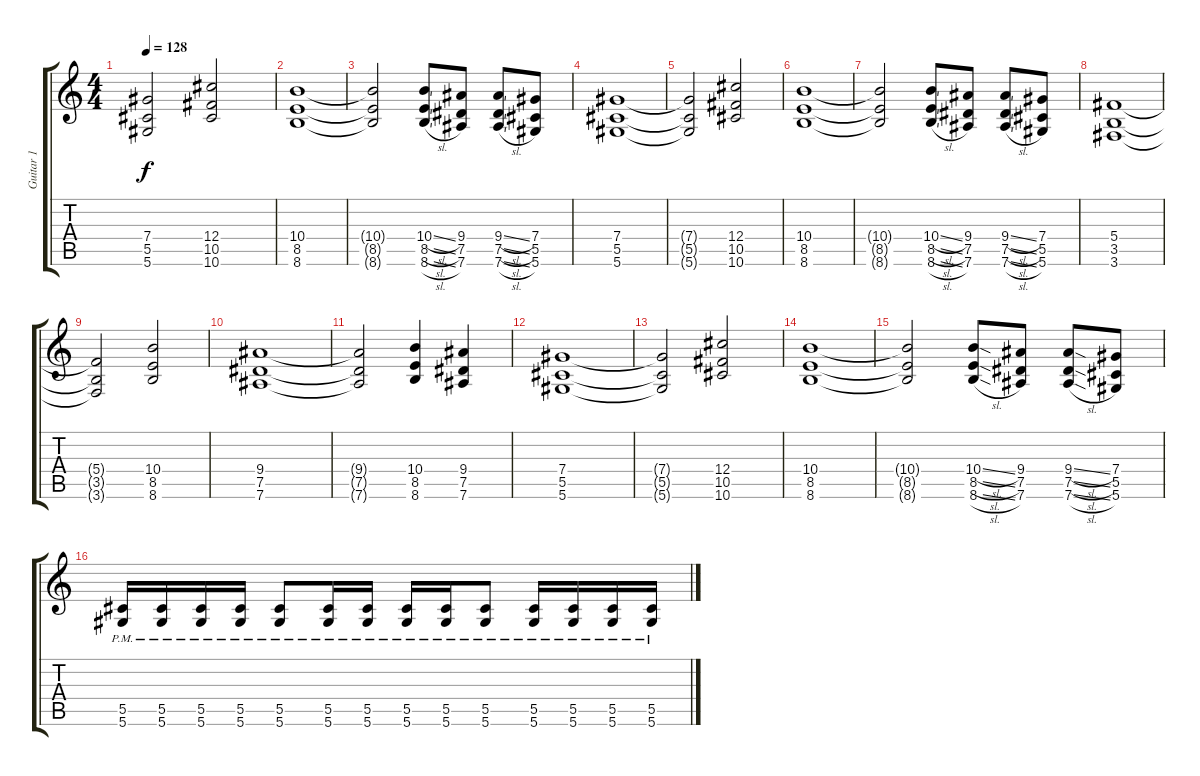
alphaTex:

\track ("Guitar 1" "Guitar 1") {instrument acousticguitarsteel}
\staff {score tabs}
\tuning (Eb4 Bb3 Gb3 Db3 Ab2 Eb2) {hide}
\ts (4 4)
\tempo 128
\clef g2
\ks c
(7.4{t} 5.5{t} 5.6{t}).2{dy f} (12.4 10.5 10.6).2 |
(10.4 8.5 8.6).1 |
(10.4{t} 8.5{t} 8.6{t}).2 (10.4{sl} 8.5{sl} 8.6{sl}).8 (9.4 7.5 7.6).8 (9.4{sl} 7.5{sl} 7.6{sl}).8 (7.4 5.5 5.6).8 |
(7.4 5.5 5.6).1 |
(7.4{t} 5.5{t} 5.6{t}).2 (12.4 10.5 10.6).2 |
(10.4 8.5 8.6).1 |
(10.4{t} 8.5{t} 8.6{t}).2 (10.4{sl} 8.5{sl} 8.6{sl}).8 (9.4 7.5 7.6).8 (9.4{sl} 7.5{sl} 7.6{sl}).8 (7.4 5.5 5.6).8 |
(5.4 3.5 3.6).1 |
(5.4{t} 3.5{t} 3.6{t}).2 (10.4 8.5 8.6).2 |
(9.4 7.5 7.6).1 |
(9.4{t} 7.5{t} 7.6{t}).2 (10.4 8.5 8.6).4 (9.4 7.5 7.6).4 |
(7.4 5.5 5.6).1 |
(7.4{t} 5.5{t} 5.6{t}).2 (12.4 10.5 10.6).2 |
(10.4 8.5 8.6).1 |
(10.4{t} 8.5{t} 8.6{t}).2 (10.4{sl} 8.5{sl} 8.6{sl}).8 (9.4 7.5 7.6).8 (9.4{sl} 7.5{sl} 7.6{sl}).8 (7.4 5.5 5.6).8 |
\section ("" "")
(5.5{pm} 5.6{pm}).16 (5.5{pm} 5.6{pm}).16 (5.5{pm} 5.6{pm}).16 (5.5{pm} 5.6{pm}).16 (5.5{pm} 5.6{pm}).8 (5.5{pm} 5.6{pm}).16 (5.5{pm} 5.6{pm}).16 (5.5{pm} 5.6{pm}).16 (5.5{pm} 5.6{pm}).16 (5.5{pm} 5.6{pm}).8 (5.5{pm} 5.6{pm}).16 (5.5{pm} 5.6{pm}).16 (5.5{pm} 5.6{pm}).16 (5.5{pm} 5.6{pm}).16
